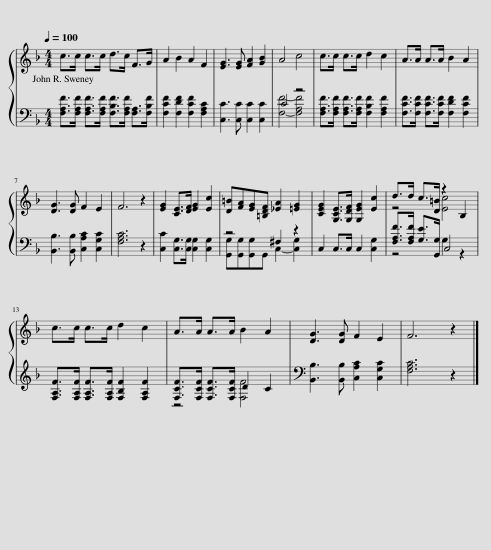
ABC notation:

X:1
%%score { ( 1 4 ) | ( 2 3 ) }
L:1/8
Q:1/4=100
M:4/4
I:linebreak $
K:F
V:1 treble
V:4 treble
V:2 bass
V:3 bass
V:1
 c>c c>c d>c F>G | A2 B2 A2 F2 | [EG]3 [EG] [FA]2 [GB]2 | A4 c4 | c>c c>c d2 c2 | %5
 A>A A>A B2 A2 |$ [DG]3 [DG] F2 E2 | F6 z2 | [EG]2 [CE]>[DF] [EG]2 [Ec]2 | [D=B][FA][EG][=B,DF] [_EA]2 [=EG]2 | %10
 [CEG]2 [G,CE]>[G,DF] [G,EG]2 [Ec]2 | d>d c>[D=B] z2 B,2 |$ c>c c>c d2 c2 | A>A A>A B2 A2 | [DG]3 [DG] F2 E2 | %15
 F6 z2 |] %16
V:2
 [F,A,F]>[F,A,F] [F,A,F]>[F,A,F] [F,B,F]>[F,A,F] [F,A,]>[F,B,F] | [F,CF]2 [F,DF]2 [F,CF]2 [F,A,C]2 | [C,C]3 [C,C] [C,C]2 [C,C]2 | C4 z4 | [F,A,F]>[F,A,F] [F,A,F]>[F,A,F] [F,B,F]2 [F,A,F]2 | %5
 [F,CF]>[F,CF] [F,CF]>[F,CF] [F,DF]2 [F,CF]2 |$ [B,,B,]3 [B,,B,] [C,A,C]2 [C,G,C]2 | [F,A,C]6 z2 | [C,C]2 [C,G,]>[C,G,] [C,G,]2 [C,G,]2 | z4 ^F,2 z2 | %10
 C,2 C,>C, C,2 [C,G,]2 | [F,A,F]>[F,A,F] [G,E]>[G,,G,] C,4 |$ [F,A,F]>[F,A,F] [F,A,F]>[F,A,F] [F,B,F]2 [F,A,F]2 | [F,CF]>[F,CF] [F,CF]>[F,CF] D2 C2 | [B,,B,]3 [B,,B,] [C,A,C]2 [C,G,C]2 | %15
 [F,A,C]6 z2 |] %16
V:3
 x8 | x8 | x8 | [F,F]4- [F,A,F]4 | x8 | %5
 x8 |$ x8 | x8 | x8 | [G,,G,][G,,G,][G,,G,]G,, C,2- [C,G,]2 | %10
 x8 | z4 G,2 z2 |$ x8 | z4 [F,F]4 | x8 | %15
 x8 |] %16
V:4
 x8 | x8 | x8 | x8 | x8 | %5
 x8 |$ x8 | x8 | x8 | x8 | %10
 x8 | z4 [Ec]4 |$ x8 | x8 | x8 | %15
 x8 |] %16
